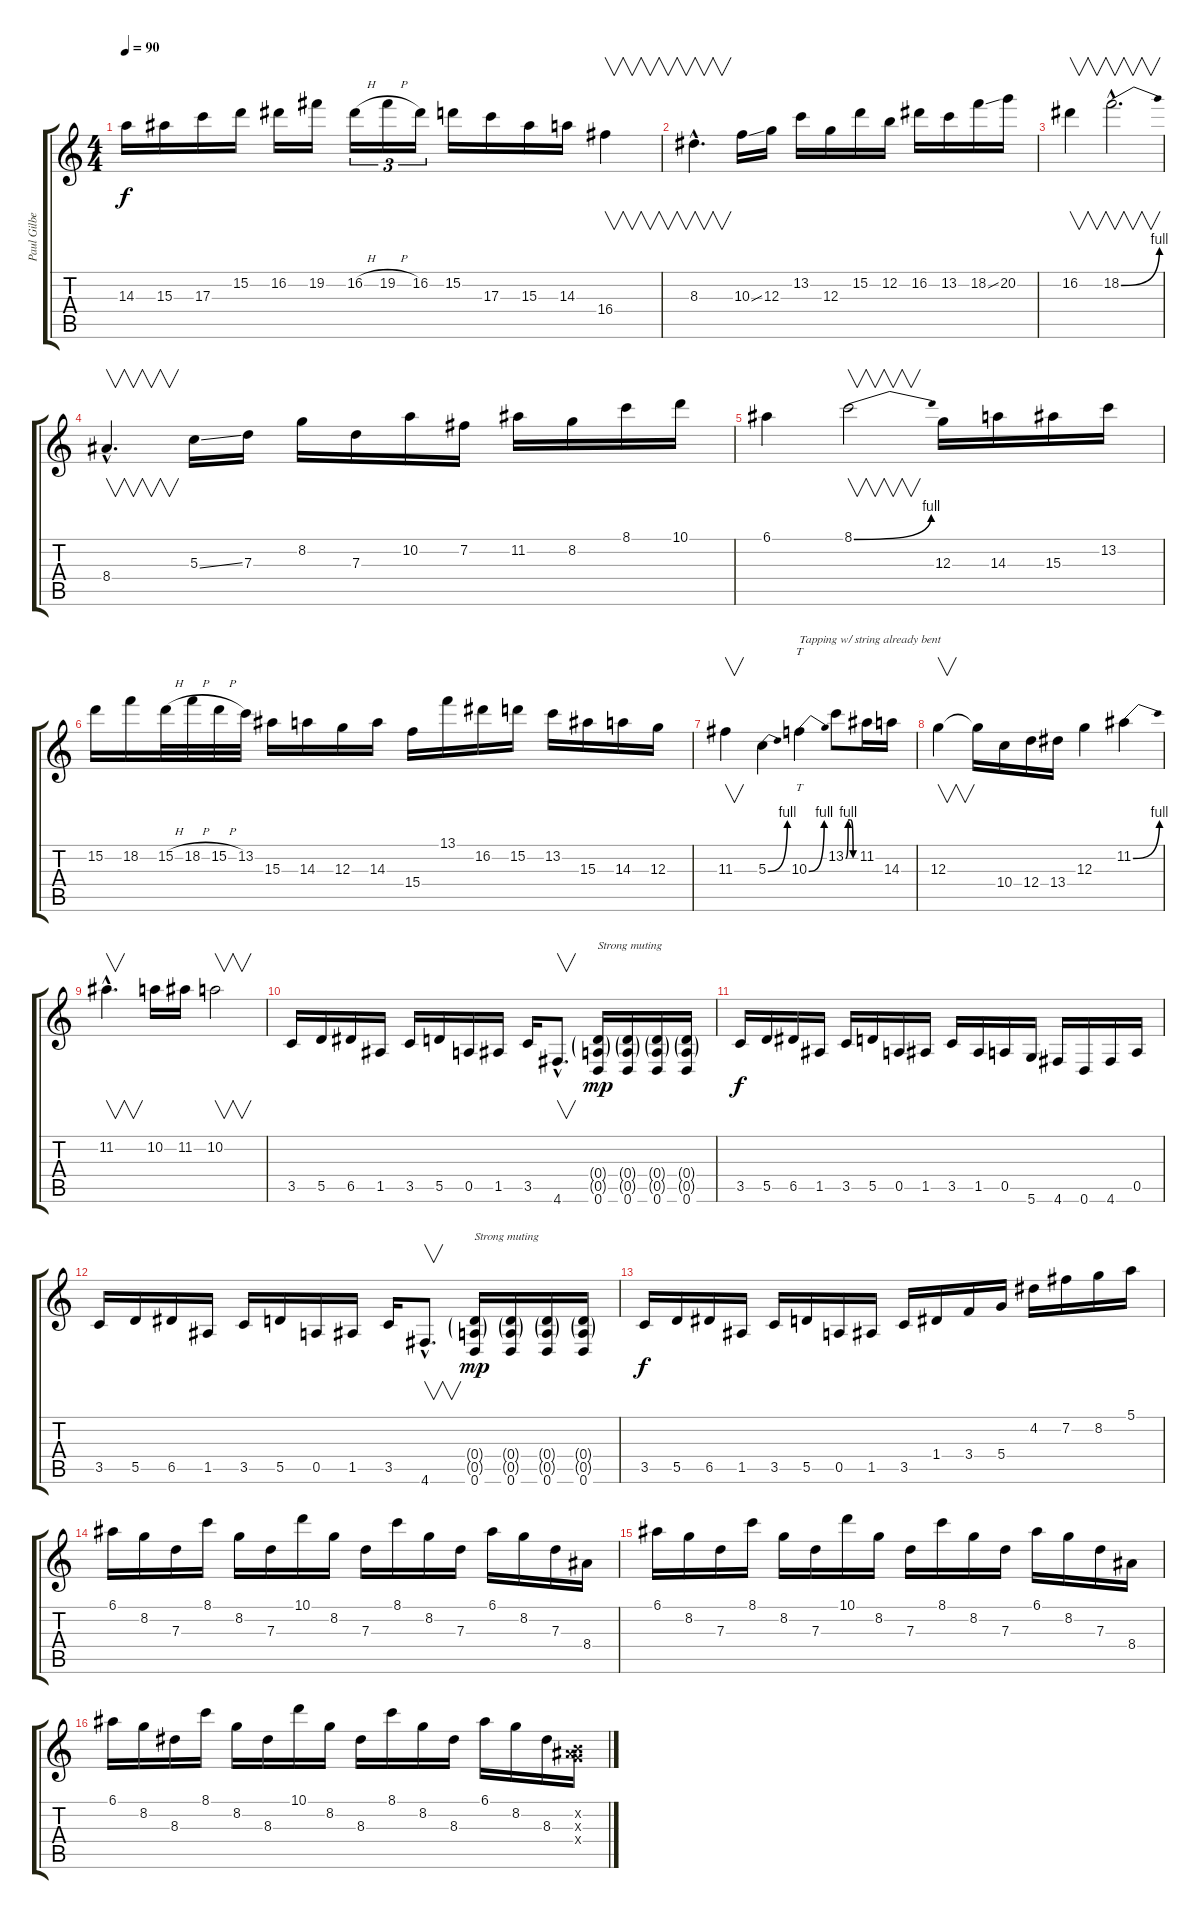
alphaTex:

\track ("Paul Gilbert" "Paul Gilbe") {instrument distortionguitar}
\staff {score tabs}
\tuning (E4 B3 G3 D3 A2 D2) {hide}
\ts (4 4)
\tempo 90
\clef g2
\ks c
14.3.16{dy f} 15.3.16 17.3.16 15.2.16 16.2.16 19.2.16 16.2{h}.16{tu (3 2)} 19.2{h}.16{tu (3 2)} 16.2.16{tu (3 2)} 15.2.16 17.3.16 15.3.16 14.3.16 16.4.4{v} |
8.3{hac}.4{v d} 10.3{ss}.16 12.3.16 13.2.16 12.3.16 15.2.16 12.2.16 16.2.16 13.2.16 18.2{ss}.16 20.2.16 |
16.2.4{v} 18.2{be (bend 0 0 60 4) hac}.2{v d} |
8.4{hac}.4{v d} 5.3{ss}.16 7.3.16 8.2.16 7.3.16 10.2.16 7.2.16 11.2.16 8.2.16 8.1.16 10.1.16 |
6.1.4 8.1{be (bend 0 0 60 4)}.2{v} 12.3.16 14.3.16 15.3.16 13.2.16 |
15.2.16 18.2.16 15.2{h}.32 18.2{h}.32 15.2{h}.32 13.2.32 15.3.16 14.3.16 12.3.16 14.3.16 15.4.16 13.1.16 16.2.16 15.2.16 13.2.16 15.3.16 14.3.16 12.3.16 |
11.3.4{v} 5.3{be (bend 0 0 60 4)}.4 10.3{be (bend 0 0 60 4)}.4{tt txt "Tapping w/ string already bent"} 13.2{be (custom 0 0 15 4 30 4 45 0 60 0)}.8 11.2.16 14.3.16 |
12.3.4{v} 12.3{t}.16 10.4.16 12.4.16 13.4.16 12.3.4 11.2{be (bend 0 0 60 4)}.4 |
11.2{hac}.4{v d} 10.2.16 11.2.16 10.2.2{v} |
3.5.16 5.5.16 6.5.16 1.5.16 3.5.16 5.5.16 0.5.16 1.5.16 3.5.16 4.6{hac}.8{v d} (0.4{g} 0.5{g} 0.6).16{txt "Strong muting" dy mp} (0.4{g} 0.5{g} 0.6).16 (0.4{g} 0.5{g} 0.6).16 (0.4{g} 0.5{g} 0.6).16 |
3.5.16{dy f} 5.5.16 6.5.16 1.5.16 3.5.16 5.5.16 0.5.16 1.5.16 3.5.16 1.5.16 0.5.16 5.6.16 4.6.16 0.6.16 4.6.16 0.5.16 |
3.5.16 5.5.16 6.5.16 1.5.16 3.5.16 5.5.16 0.5.16 1.5.16 3.5.16 4.6{hac}.8{v d} (0.4{g} 0.5{g} 0.6).16{txt "Strong muting" dy mp} (0.4{g} 0.5{g} 0.6).16 (0.4{g} 0.5{g} 0.6).16 (0.4{g} 0.5{g} 0.6).16 |
3.5.16{dy f} 5.5.16 6.5.16 1.5.16 3.5.16 5.5.16 0.5.16 1.5.16 3.5.16 1.4.16 3.4.16 5.4.16 4.2.16 7.2.16 8.2.16 5.1.16 |
6.1.16 8.2.16 7.3.16 8.1.16 8.2.16 7.3.16 10.1.16 8.2.16 7.3.16 8.1.16 8.2.16 7.3.16 6.1.16 8.2.16 7.3.16 8.4.16 |
6.1.16 8.2.16 7.3.16 8.1.16 8.2.16 7.3.16 10.1.16 8.2.16 7.3.16 8.1.16 8.2.16 7.3.16 6.1.16 8.2.16 7.3.16 8.4.16 |
6.1.16 8.2.16 8.3.16 8.1.16 8.2.16 8.3.16 10.1.16 8.2.16 8.3.16 8.1.16 8.2.16 8.3.16 6.1.16 8.2.16 8.3.16 (0.2{x} 0.3{x} 8.4{x}).16
